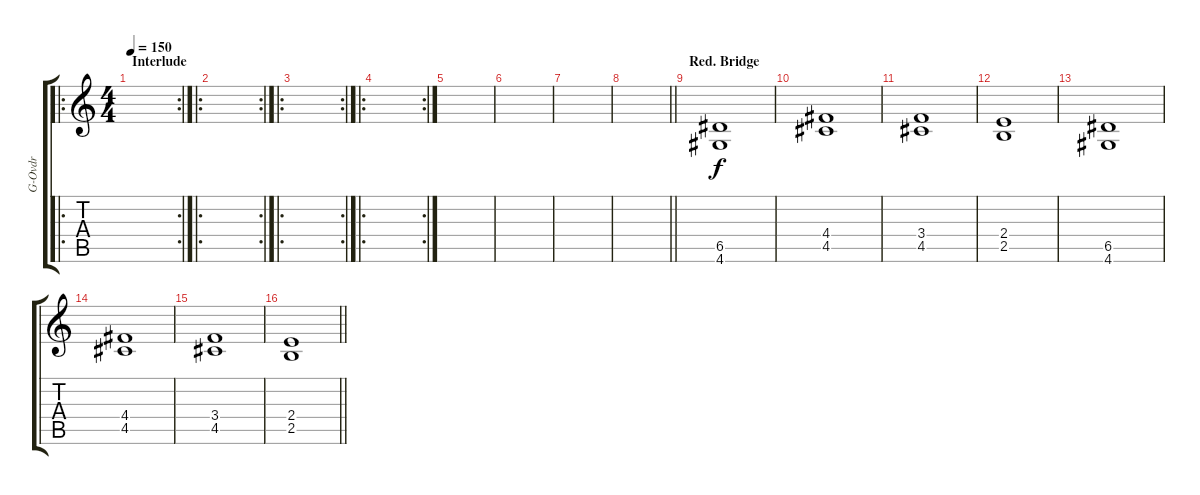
\track ("G-Ovdr" "G-Ovdr") {instrument overdrivenguitar}
\staff {score tabs}
\tuning (E4 B3 G3 D3 A2 E2) {hide}
\ro
\rc 2
\ts (4 4)
\section ("" "Interlude")
\tempo 150
\clef g2
\ks c
|
\ro
\rc 2
|
\ro
\rc 2
|
\ro
\rc 2
|
|
|
|
\barLineRight lightlight
|
\section ("" "Red. Bridge")
(6.5 4.6).1 |
(4.4 4.5).1 |
(3.4 4.5).1 |
(2.4 2.5).1 |
(6.5 4.6).1 |
(4.4 4.5).1 |
(3.4 4.5).1 |
\barLineRight lightlight
(2.4 2.5).1
